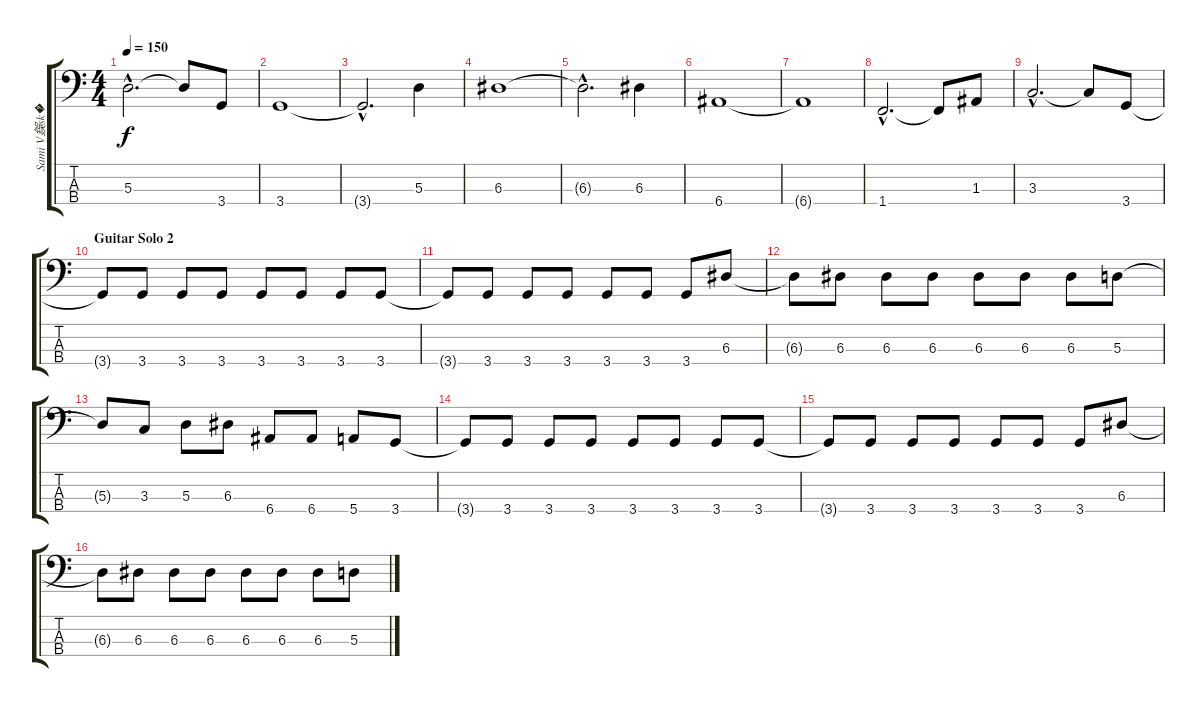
\track ("Sami V鋘sk�" "Sami V鋘sk�") {instrument electricbassfinger}
\staff {score tabs}
\tuning (G2 D2 A1 E1) {hide}
\ts (4 4)
\tempo 150
\clef f4
\ks c
5.3{hac}.2{d dy f} 5.3{t}.8 3.4.8 |
3.4.1 |
3.4{hac t}.2{d} 5.3.4 |
6.3.1 |
6.3{hac t}.2{d} 6.3.4 |
6.4.1 |
6.4{t}.1 |
1.4{hac}.2{d} 1.4{t}.8 1.3.8 |
3.3{hac}.2{d} 3.3{t}.8 3.4.8 |
\section ("" "Guitar Solo 2")
3.4{t}.8 3.4.8 3.4.8 3.4.8 3.4.8 3.4.8 3.4.8 3.4.8 |
3.4{t}.8 3.4.8 3.4.8 3.4.8 3.4.8 3.4.8 3.4.8 6.3.8 |
6.3{t}.8 6.3.8 6.3.8 6.3.8 6.3.8 6.3.8 6.3.8 5.3.8 |
5.3{t}.8 3.3.8 5.3.8 6.3.8 6.4.8 6.4.8 5.4.8 3.4.8 |
3.4{t}.8 3.4.8 3.4.8 3.4.8 3.4.8 3.4.8 3.4.8 3.4.8 |
3.4{t}.8 3.4.8 3.4.8 3.4.8 3.4.8 3.4.8 3.4.8 6.3.8 |
6.3{t}.8 6.3.8 6.3.8 6.3.8 6.3.8 6.3.8 6.3.8 5.3.8
